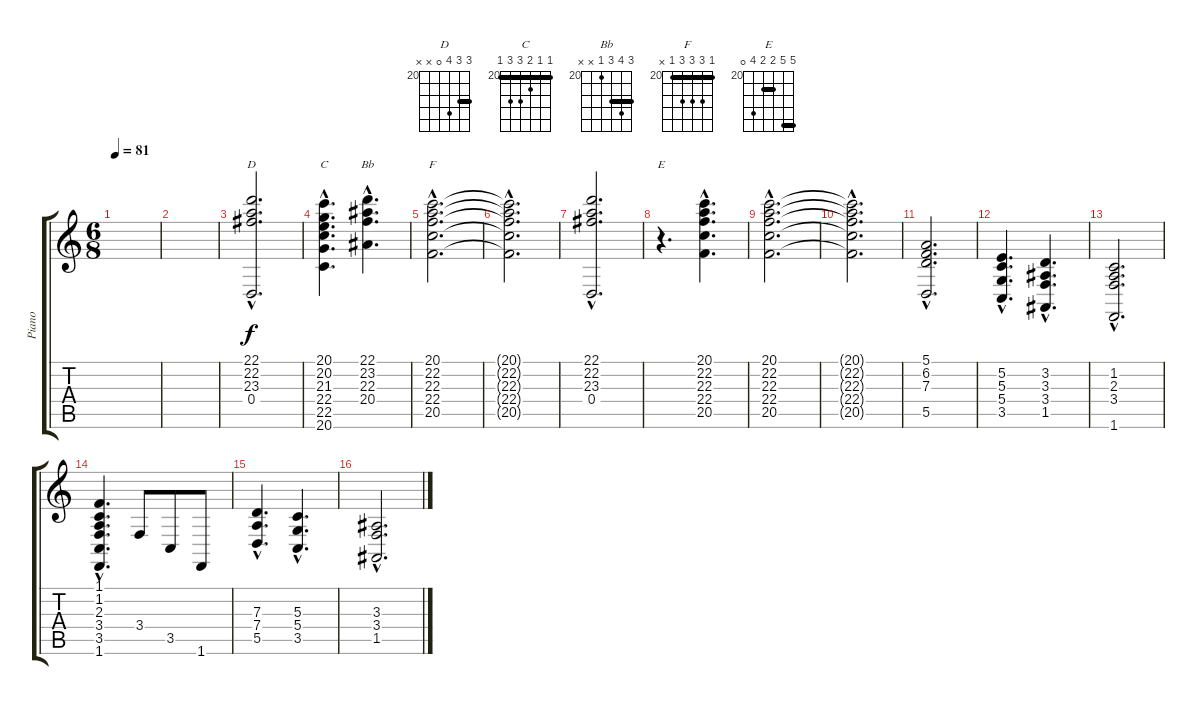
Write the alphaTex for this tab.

\track ("Piano" "Piano") {instrument brightacousticpiano}
\staff {score tabs}
\tuning (E4 B3 G3 D3 A2 E2) {hide}
\chord ("D" 22 22 23 0 x x) {firstfret 20 barre 22}
\chord ("C" 20 20 21 22 22 20) {firstfret 20 barre 20}
\chord ("Bb" 22 23 22 20 x x) {firstfret 20 barre 22}
\chord ("F" 20 22 22 22 20 x) {firstfret 20 barre 20}
\chord ("E" 24 24 21 21 23 0) {firstfret 20 barre (21 24)}
\ts (6 8)
\tempo 81
\clef g2
\ks c
|
|
(22.1{hac} 22.2{hac} 23.3{hac} 0.4{hac}).2{d ch "D"} |
(20.1{hac} 20.2{hac} 21.3{hac} 22.4{hac} 22.5{hac} 20.6{hac}).4{d ch "C"} (22.1{hac} 23.2{hac} 22.3{hac} 20.4{hac}).4{d ch "Bb"} |
(20.1{hac} 22.2{hac} 22.3{hac} 22.4{hac} 20.5{hac}).2{d ch "F"} |
(20.1{hac t} 22.2{hac t} 22.3{hac t} 22.4{hac t} 20.5{hac t}).2{d} |
(22.1{hac} 22.2{hac} 23.3{hac} 0.4{hac}).2{d} |
r.4{d ch "E"} (20.1{hac} 22.2{hac} 22.3{hac} 22.4{hac} 20.5{hac}).4{d} |
(20.1{hac} 22.2{hac} 22.3{hac} 22.4{hac} 20.5{hac}).2{d} |
(20.1{hac t} 22.2{hac t} 22.3{hac t} 22.4{hac t} 20.5{hac t}).2{d} |
(5.1{hac} 6.2{hac} 7.3{hac} 5.5{hac}).2{d} |
(5.2{hac} 5.3{hac} 5.4{hac} 3.5{hac}).4{d} (3.2{hac} 3.3{hac} 3.4{hac} 1.5{hac}).4{d} |
(1.2{hac} 2.3{hac} 3.4{hac} 1.6{hac}).2{d} |
(1.1{hac} 1.2{hac} 2.3{hac} 3.4{hac} 3.5{hac} 1.6{hac}).4{d} 3.4.8 3.5.8 1.6.8 |
(7.3{hac} 7.4{hac} 5.5{hac}).4{d} (5.3{hac} 5.4{hac} 3.5{hac}).4{d} |
(3.3{hac} 3.4{hac} 1.5{hac}).2{d}
